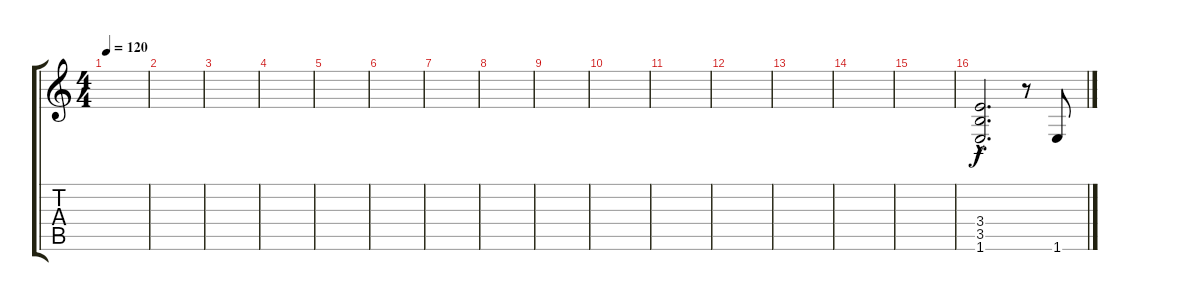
\track "" {instrument distortionguitar}
\staff {score tabs}
\tuning (Eb4 Bb3 Gb3 Db3 Ab2 Eb2) {hide}
\ts (4 4)
\tempo 120
\clef g2
\ks c
|
|
|
|
|
|
|
|
|
|
|
|
|
|
|
(3.4{hac} 3.5{hac} 1.6{hac}).2{d} r.8 1.6.8
